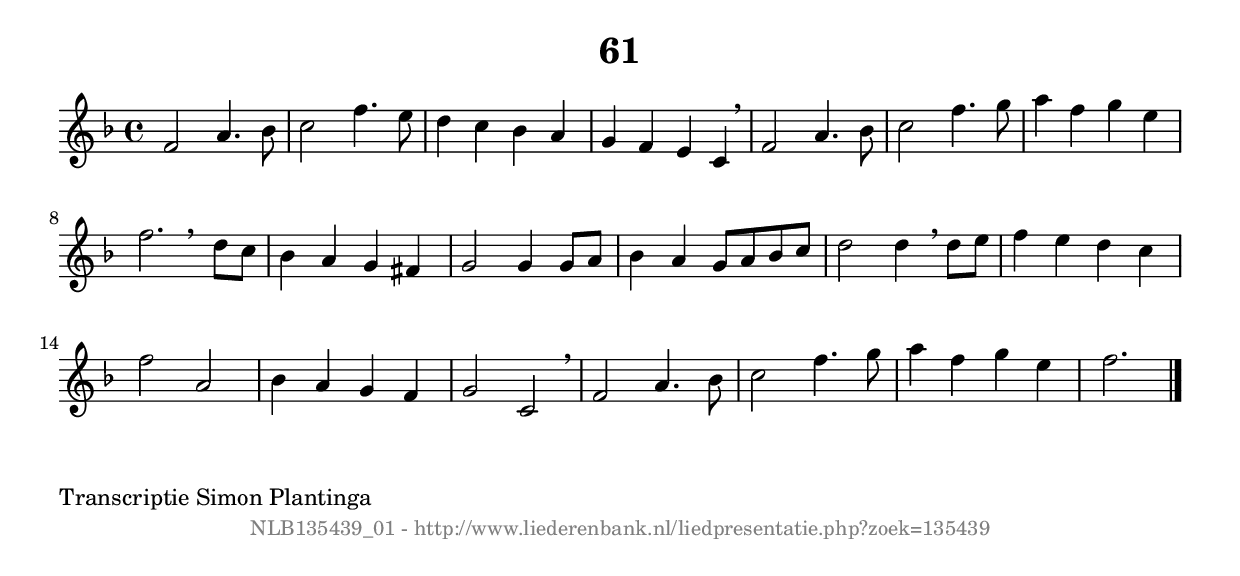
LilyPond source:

%
% produced by wce2krn 1.64 (7 June 2014)
%
\version"2.16"
#(append! paper-alist '(("long" . (cons (* 210 mm) (* 2000 mm)))))
#(set-default-paper-size "long")
sb = {\breathe}
mBreak = {\breathe }
bBreak = {\breathe }
x = {\once\override NoteHead #'style = #'cross }
gl=\glissando
itime={\override Staff.TimeSignature #'stencil = ##f }
ficta = {\once\set suggestAccidentals = ##t}
fine = {\once\override Score.RehearsalMark #'self-alignment-X = #1 \mark \markup {\italic{Fine}}}
dc = {\once\override Score.RehearsalMark #'self-alignment-X = #1 \mark \markup {\italic{D.C.}}}
dcf = {\once\override Score.RehearsalMark #'self-alignment-X = #1 \mark \markup {\italic{D.C. al Fine}}}
dcc = {\once\override Score.RehearsalMark #'self-alignment-X = #1 \mark \markup {\italic{D.C. al Coda}}}
ds = {\once\override Score.RehearsalMark #'self-alignment-X = #1 \mark \markup {\italic{D.S.}}}
dsf = {\once\override Score.RehearsalMark #'self-alignment-X = #1 \mark \markup {\italic{D.S. al Fine}}}
dsc = {\once\override Score.RehearsalMark #'self-alignment-X = #1 \mark \markup {\italic{D.S. al Coda}}}
pv = {\set Score.repeatCommands = #'((volta "1"))}
sv = {\set Score.repeatCommands = #'((volta "2"))}
tv = {\set Score.repeatCommands = #'((volta "3"))}
qv = {\set Score.repeatCommands = #'((volta "4"))}
xv = {\set Score.repeatCommands = #'((volta #f))}
\header{ tagline = ""
title = "61"
}
\score {{
\key f \major
\relative g'
{
\set melismaBusyProperties = #'()
\time 4/4
\tempo 4=120
\override Score.MetronomeMark #'transparent = ##t
\override Score.RehearsalMark #'break-visibility = #(vector #t #t #f)
f2 a4. bes8 | c2 f4. e8 | d4 c4 bes4 a4 | g4 f4 e4 c4 \sb | f2 a4. bes8 | c2 f4. g8 | a4 f4 g4 e4 | f2. \bar ":|:" \bBreak
d8 c8 | bes4 a4 g4 fis4 | g2 g4 g8 a8 | bes4 a4 g8 a8 bes8 c8 | d2 d4 \mBreak
d8 e8 | f4 e4 d4 c4 | f2 a,2 | bes4 a4 g4 f4 | g2 c,2 \sb | f2 a4. bes8 | c2 f4. g8 | a4 f4 g4 e4 | f2. \bar "|."
 }}
 \midi { }
 \layout {
            indent = 0.0\cm
}
}
\markup { \wordwrap-string #" 
Transcriptie Simon Plantinga
"}
\markup { \vspace #0 } \markup { \with-color #grey \fill-line { \center-column { \smaller "NLB135439_01 - http://www.liederenbank.nl/liedpresentatie.php?zoek=135439" } } }
